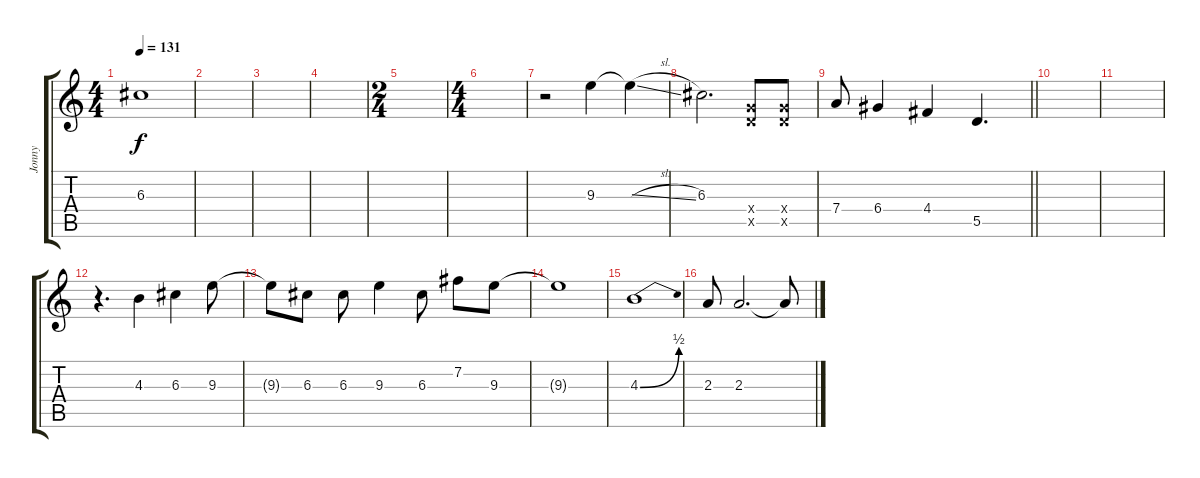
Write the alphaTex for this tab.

\track ("Jonny" "Jonny") {instrument electricguitarclean}
\staff {score tabs}
\tuning (E4 B3 G3 D3 A2 E2) {hide}
\ts (4 4)
\tempo 131
\clef g2
\ks c
6.3{t}.1{dy f} |
|
|
|
\ts (2 4)
|
\ts (4 4)
|
r.2 9.3.4 9.3{sl t}.4 |
6.3.2{d} (5.4{x} 5.5{x}).8 (5.4{x} 5.5{x}).8 |
\barLineRight lightlight
7.4.8 6.4.4 4.4.4 5.5.4{d} |
|
|
r.4{d} 4.3.4 6.3.4 9.3.8 |
9.3{t}.8 6.3.8 6.3.8 9.3.4 6.3.8 7.2.8 9.3.8 |
9.3{t}.1 |
4.3{be (bend 0 0 60 2)}.1 |
2.3.8 2.3.2{d} 2.3{t}.8
